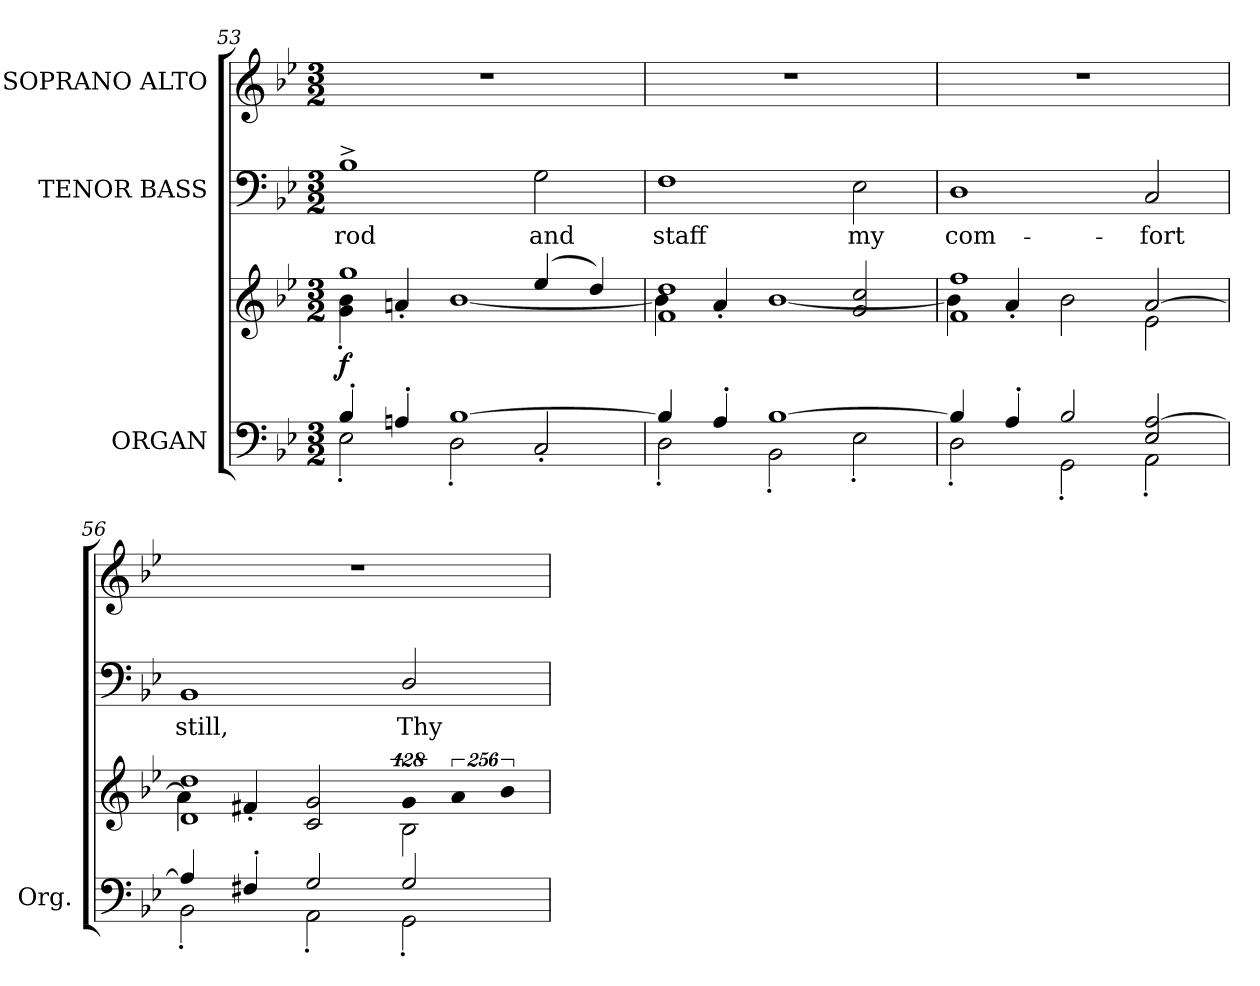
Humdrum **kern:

**kern	**kern	**dynam	**kern	**text	**kern
*part3	*part3	*part3	*part2	*part2	*part1
*staff4	*staff3	*staff3/4	*staff2	*staff2	*staff1
*I"ORGAN	*	*	*I"TENOR BASS	*	*I"SOPRANO ALTO
*I'Org.	*	*	*	*	*
*clefF4	*clefG2	*	*clefF4	*	*clefG2
*k[b-e-]	*k[b-e-]	*	*k[b-e-]	*	*k[b-e-]
*B-:	*B-:	*	*B-:	*	*B-:
*M3/2	*M3/2	*	*M3/2	*	*M3/2
=53	=53	=53	=53	=53	=53
*^	*^	*	*	*	*
!	!	!	!	!	!	!LO:LY:b:color=#000000	!LO:N:vis=1
4B-'i/	2E-'i\	1ggi	4gi\' 4b-i'	f	1B-^i	rod	1.r
4An'i/	.	.	4an'i/	.	.	.	.
[1B-i	2D'i\	.	[1b-i	.	.	.	.
!	!	!	!	!	!	!LO:LY:b:color=#000000	!
.	2C'i/	(4ee-i/	.	.	2Gi\	and	.
.	.	4ddi/)	.	.	.	.	.
=54	=54	=54	=54	=54	=54	=54	=54
!	!	!	!	!	!	!LO:LY:b:color=#000000	!LO:N:vis=1
4B-i/]	2D'i\	1fi 1ddi	4b-i\]	.	1Fi	staff	1.r
4A'i/	.	.	4a'i/	.	.	.	.
[1B-i	2BB-'i\	.	[1b-i	.	.	.	.
!	!	!	!	!	!	!LO:LY:b:color=#000000	!
.	2E-'i\	2gi/ 2cci	.	.	2E-i\	my	.
=55	=55	=55	=55	=55	=55	=55	=55
!	!	!	!	!	!	!LO:LY:b:color=#000000	!LO:N:vis=1
4B-i/]	2D'i\	1fi 1ffi	4b-i\]	.	1Di	com-	1.r
4A'i/	.	.	4a'i/	.	.	.	.
2B-i/	2GG'i\	.	2b-i\	.	.	.	.
!	!	!	!	!	!	!LO:LY:b:color=#000000	!
2E-i/ [2Ai	2AA'i\	[2ai/	2e-i\	.	2Ci/	-fort	.
=56	=56	=56	=56	=56	=56	=56	=56
!	!	!	!	!	!	!LO:LY:b:color=#000000	!LO:N:vis=1
4Ai/]	2BB-'i\	1di 1ddi	4ai\]	.	1BB-i	still,	1.r
4F#X'i/	.	.	4f#X'i/	.	.	.	.
2Gi/	2AA'i\	.	2ci/ 2gi	.	.	.	.
!	!	!LO:N:vis=4	!	!	!	!	!
!	!	!	!	!	!	!LO:LY:b:color=#000000	!
2Gi/	2GG'i\	512%85gi/	2B-i\	.	2Di/	Thy	.
!	!	!LO:N:vis=4	!	!	!	!	!
.	.	1024%171ai/	.	.	.	.	.
!	!	!LO:N:vis=4	!	!	!	!	!
.	.	1024%171b-i/	.	.	.	.	.
*v	*v	*	*	*	*	*	*
*	*v	*v	*	*	*	*
=	=	=	=	=	=
*-	*-	*-	*-	*-	*-
